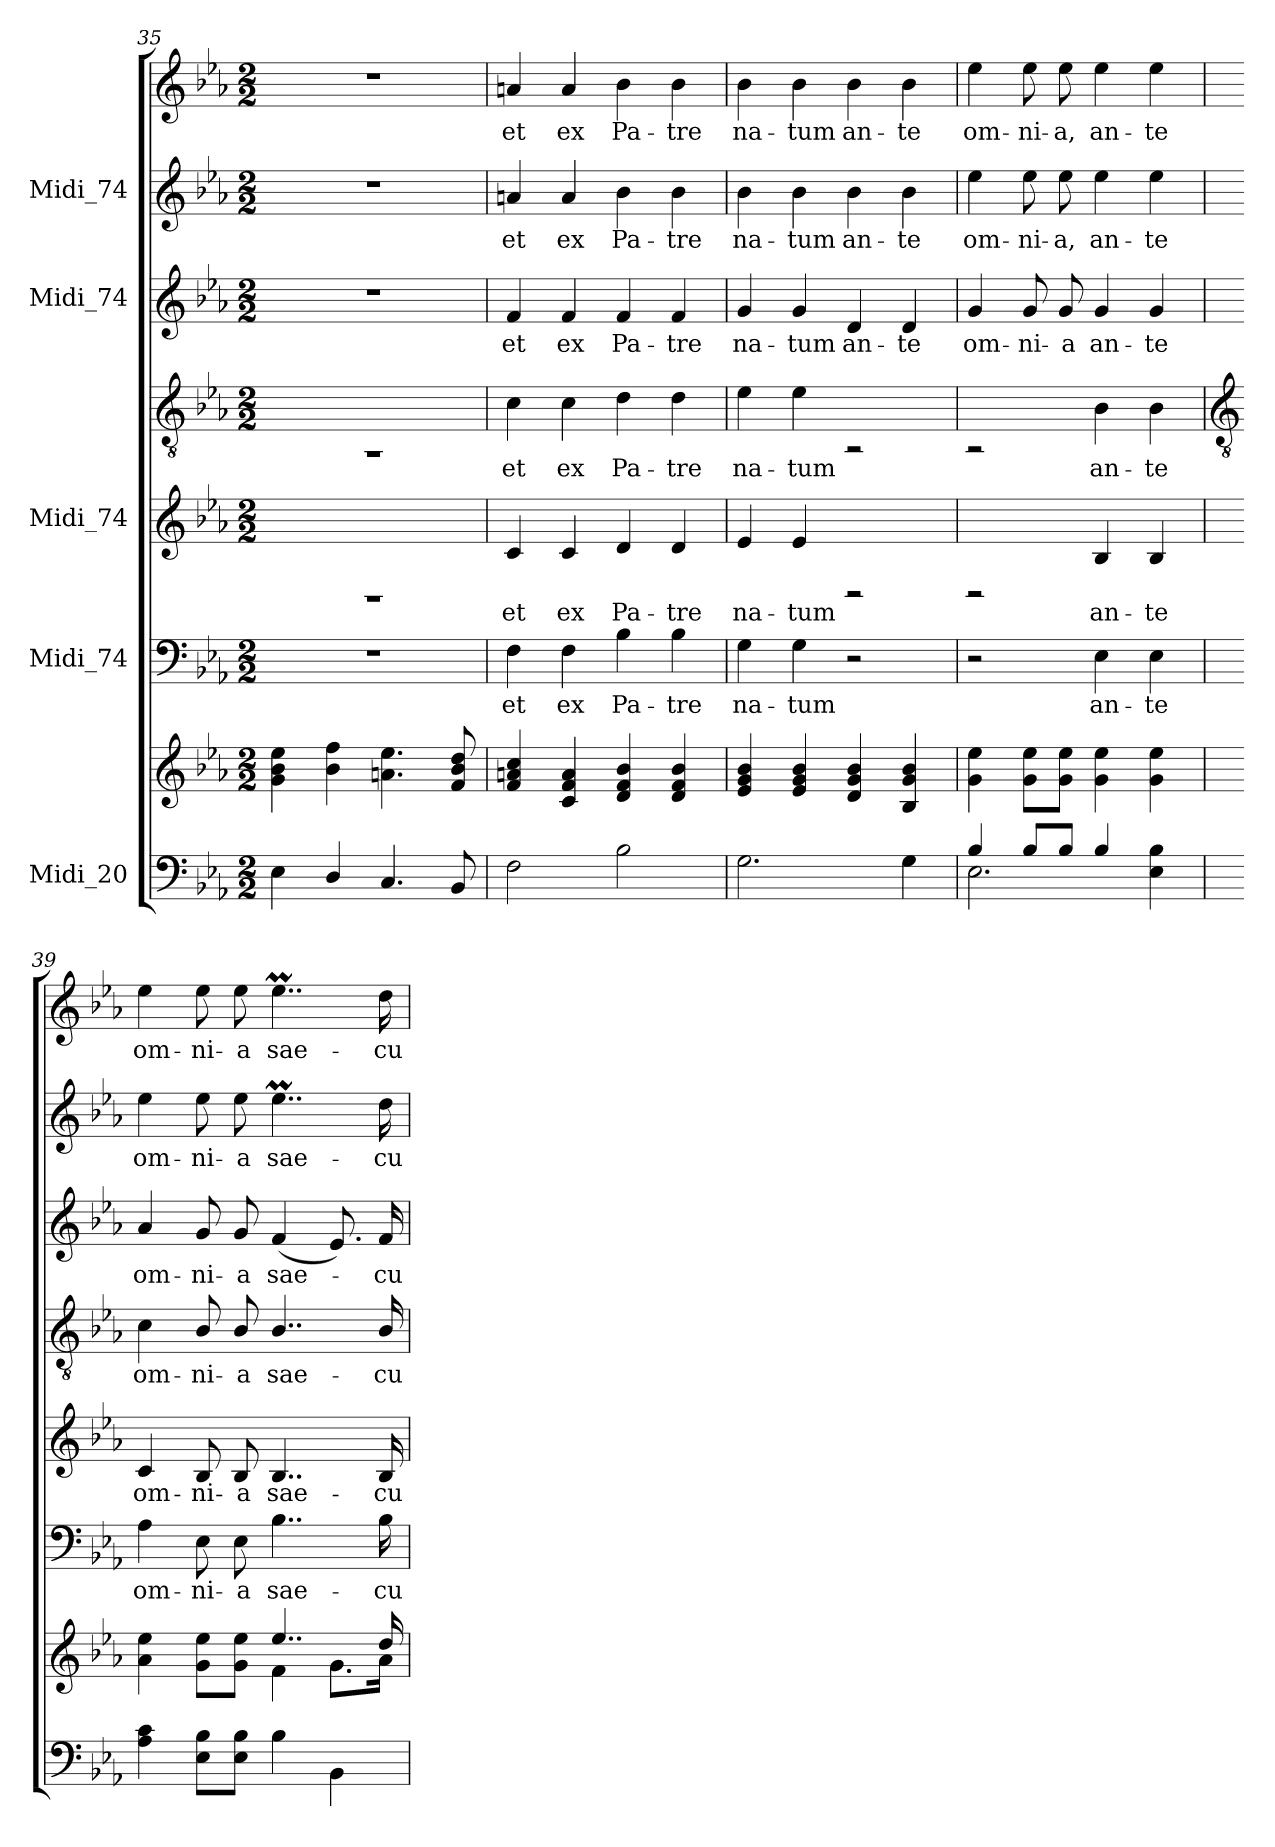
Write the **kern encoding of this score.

**kern	**kern	**kern	**text	**kern	**text	**kern	**text	**kern	**text	**kern	**text	**kern	**text
*part5	*part5	*part4	*part4	*part3	*part3	*part3	*part3	*part2	*part2	*part1	*part1	*part1	*part1
*staff8	*staff7	*staff6	*staff6	*staff5	*staff5	*staff4	*staff4	*staff3	*staff3	*staff2	*staff2	*staff1	*staff1
*I"Midi_20	*	*I"Midi_74	*	*I"Midi_74	*	*	*	*I"Midi_74	*	*I"Midi_74	*	*	*
*clefF4	*clefG2	*clefF4	*	*	*	*clefGv2	*	*clefG2	*	*	*	*clefG2	*
*k[b-e-a-]	*k[b-e-a-]	*k[b-e-a-]	*	*k[b-e-a-]	*	*k[b-e-a-]	*	*k[b-e-a-]	*	*k[b-e-a-]	*	*k[b-e-a-]	*
*E-:	*E-:	*E-:	*	*E-:	*	*E-:	*	*E-:	*	*E-:	*	*E-:	*
*M2/2	*M2/2	*M2/2	*	*M2/2	*	*M2/2	*	*M2/2	*	*M2/2	*	*M2/2	*
=35	=35	=35	=35	=35	=35	=35	=35	=35	=35	=35	=35	=35	=35
*^	*^	*	*	*	*	*	*	*	*	*	*	*	*
4E-\	2ryy	4g\ 4b-\ 4ee-\	2ryy	1r	.	1rBB	.	1rBB	.	1r	.	1r	.	1r	.
4D/	.	4b-\ 4ff\	.	.	.	.	.	.	.	.	.	.	.	.	.
4.C	2ryy	4.an\ 4.ee-\	2ryy	.	.	.	.	.	.	.	.	.	.	.	.
8BB-	.	8f/ 8b-/ 8dd/	.	.	.	.	.	.	.	.	.	.	.	.	.
=36	=36	=36	=36	=36	=36	=36	=36	=36	=36	=36	=36	=36	=36	=36	=36
!	!	!	!	!	!LO:LY:b	!	!LO:LY:b	!	!LO:LY:b	!	!LO:LY:b	!	!LO:LY:b	!	!LO:LY:b
2F\	2ryy	4f/ 4an/ 4cc/	2ryy	4F	et	4c	et	4c	et	4f	et	4an	et	4an	et
!	!	!	!	!	!LO:LY:b	!	!LO:LY:b	!	!LO:LY:b	!	!LO:LY:b	!	!LO:LY:b	!	!LO:LY:b
.	.	4c/ 4f/ 4a/	.	4F	ex	4c	ex	4c	ex	4f	ex	4a	ex	4a	ex
!	!	!	!	!	!LO:LY:b	!	!LO:LY:b	!	!LO:LY:b	!	!LO:LY:b	!	!LO:LY:b	!	!LO:LY:b
2B-\	2ryy	4d/ 4f/ 4b-/	2ryy	4B-	Pa-	4d	Pa-	4d	Pa-	4f	Pa-	4b-	Pa-	4b-	Pa-
!	!	!	!	!	!LO:LY:b	!	!LO:LY:b	!	!LO:LY:b	!	!LO:LY:b	!	!LO:LY:b	!	!LO:LY:b
.	.	4d/ 4f/ 4b-/	.	4B-	-tre	4d	-tre	4d	-tre	4f	-tre	4b-	-tre	4b-	-tre
=37	=37	=37	=37	=37	=37	=37	=37	=37	=37	=37	=37	=37	=37	=37	=37
!	!	!	!	!	!LO:LY:b	!	!LO:LY:b	!	!LO:LY:b	!	!LO:LY:b	!	!LO:LY:b	!	!LO:LY:b
2.G\	2ryy	4e-/ 4g/ 4b-/	2ryy	4G	na-	4e-	na-	4e-	na-	4g	na-	4b-	na-	4b-	na-
!	!	!	!	!	!LO:LY:b	!	!LO:LY:b	!	!LO:LY:b	!	!LO:LY:b	!	!LO:LY:b	!	!LO:LY:b
.	.	4e-/ 4g/ 4b-/	.	4G	-tum	4e-	-tum	4e-	-tum	4g	-tum	4b-	-tum	4b-	-tum
!	!	!	!	!	!	!	!	!	!	!	!LO:LY:b	!	!LO:LY:b	!	!LO:LY:b
.	2ryy	4d/ 4g/ 4b-/	2ryy	2r	.	2rBB	.	2rBB	.	4d	an-	4b-	an-	4b-	an-
!	!	!	!	!	!	!	!	!	!	!	!LO:LY:b	!	!LO:LY:b	!	!LO:LY:b
4G\	.	4B-/ 4g/ 4b-/	.	.	.	.	.	.	.	4d	-te	4b-	-te	4b-	-te
=38	=38	=38	=38	=38	=38	=38	=38	=38	=38	=38	=38	=38	=38	=38	=38
!	!	!	!	!	!	!	!	!	!	!	!LO:LY:b	!	!LO:LY:b	!	!LO:LY:b
4B-/	2.E-\	4g\ 4ee-\	2ryy	2r	.	2rBB	.	2rBB	.	4g	om-	4ee-	om-	4ee-	om-
!	!	!	!	!	!	!	!	!	!	!	!LO:LY:b	!	!LO:LY:b	!	!LO:LY:b
8B-/L	.	8g\ 8ee-\L	.	.	.	.	.	.	.	8g	-ni-	8ee-	-ni-	8ee-	-ni-
!	!	!	!	!	!	!	!	!	!	!	!LO:LY:b	!	!LO:LY:b	!	!LO:LY:b
8B-/J	.	8g\ 8ee-\J	.	.	.	.	.	.	.	8g	-a	8ee-	-a,	8ee-	-a,
!	!	!	!	!	!LO:LY:b	!	!LO:LY:b	!	!LO:LY:b	!	!LO:LY:b	!	!LO:LY:b	!	!LO:LY:b
4B-/	.	4g\ 4ee-\	2ryy	4E-	an-	4B-	an-	4B-	an-	4g	an-	4ee-	an-	4ee-	an-
!	!	!	!	!	!LO:LY:b	!	!LO:LY:b	!	!LO:LY:b	!	!LO:LY:b	!	!LO:LY:b	!	!LO:LY:b
4E-\ 4B-\	4ryy	4g\ 4ee-\	.	4E-	-te	4B-	-te	4B-	-te	4g	-te	4ee-	-te	4ee-	-te
*v	*v	*	*	*	*	*	*	*	*	*	*	*	*	*	*
!!LO:LB:g=z
=39	=39	=39	=39	=39	=39	=39	=39	=39	=39	=39	=39	=39	=39	=39
*	*	*	*	*	*	*	*clefGv2	*	*	*	*	*	*	*
*^	*	*	*	*	*	*	*	*	*	*	*	*	*	*
!	!	!	!	!	!LO:LY:b	!	!LO:LY:b	!	!LO:LY:b	!	!LO:LY:b	!	!LO:LY:b	!	!LO:LY:b
*v	*v	*	*	*	*	*	*	*	*	*	*	*	*	*	*
4A-\ 4c\	4a-\ 4ee-\	2ryy	4A-	om-	4c	om-	4c	om-	4a-	om-	4ee-	om-	4ee-	om-
!	!	!	!	!LO:LY:b	!	!LO:LY:b	!	!LO:LY:b	!	!LO:LY:b	!	!LO:LY:b	!	!LO:LY:b
8E-\ 8B-\L	8g\ 8ee-\L	.	8E-	-ni-	8B-/	-ni-	8B-/	-ni-	8g	-ni-	8ee-	-ni-	8ee-	-ni-
!	!	!	!	!LO:LY:b	!	!LO:LY:b	!	!LO:LY:b	!	!LO:LY:b	!	!LO:LY:b	!	!LO:LY:b
8E-\ 8B-\J	8g\ 8ee-\J	.	8E-	-a	8B-/	-a	8B-/	-a	8g	-a	8ee-	-a	8ee-	-a
!	!	!	!	!LO:LY:b	!	!LO:LY:b	!	!LO:LY:b	!	!LO:LY:b	!	!LO:LY:b	!	!LO:LY:b
4B-\	4..ee-	4f\	4..B-	sae-	4..B-/	sae-	4..B-/	sae-	(<4f	sae-	4..ee-M	sae-	4..ee-M	sae-
4BB-\	.	8.g\L	.	.	.	.	.	.	8.e-)	.	.	.	.	.
!	!	!	!	!LO:LY:b	!	!LO:LY:b	!	!LO:LY:b	!	!LO:LY:b	!	!LO:LY:b	!	!LO:LY:b
.	16dd/	16a-\J	16B-	-cu-	16B-/	-cu-	16B-/	-cu-	16f	cu-	16dd	-cu-	16dd	-cu-
*	*v	*v	*	*	*	*	*	*	*	*	*	*	*	*
=	=	=	=	=	=	=	=	=	=	=	=	=	=
*-	*-	*-	*-	*-	*-	*-	*-	*-	*-	*-	*-	*-	*-
